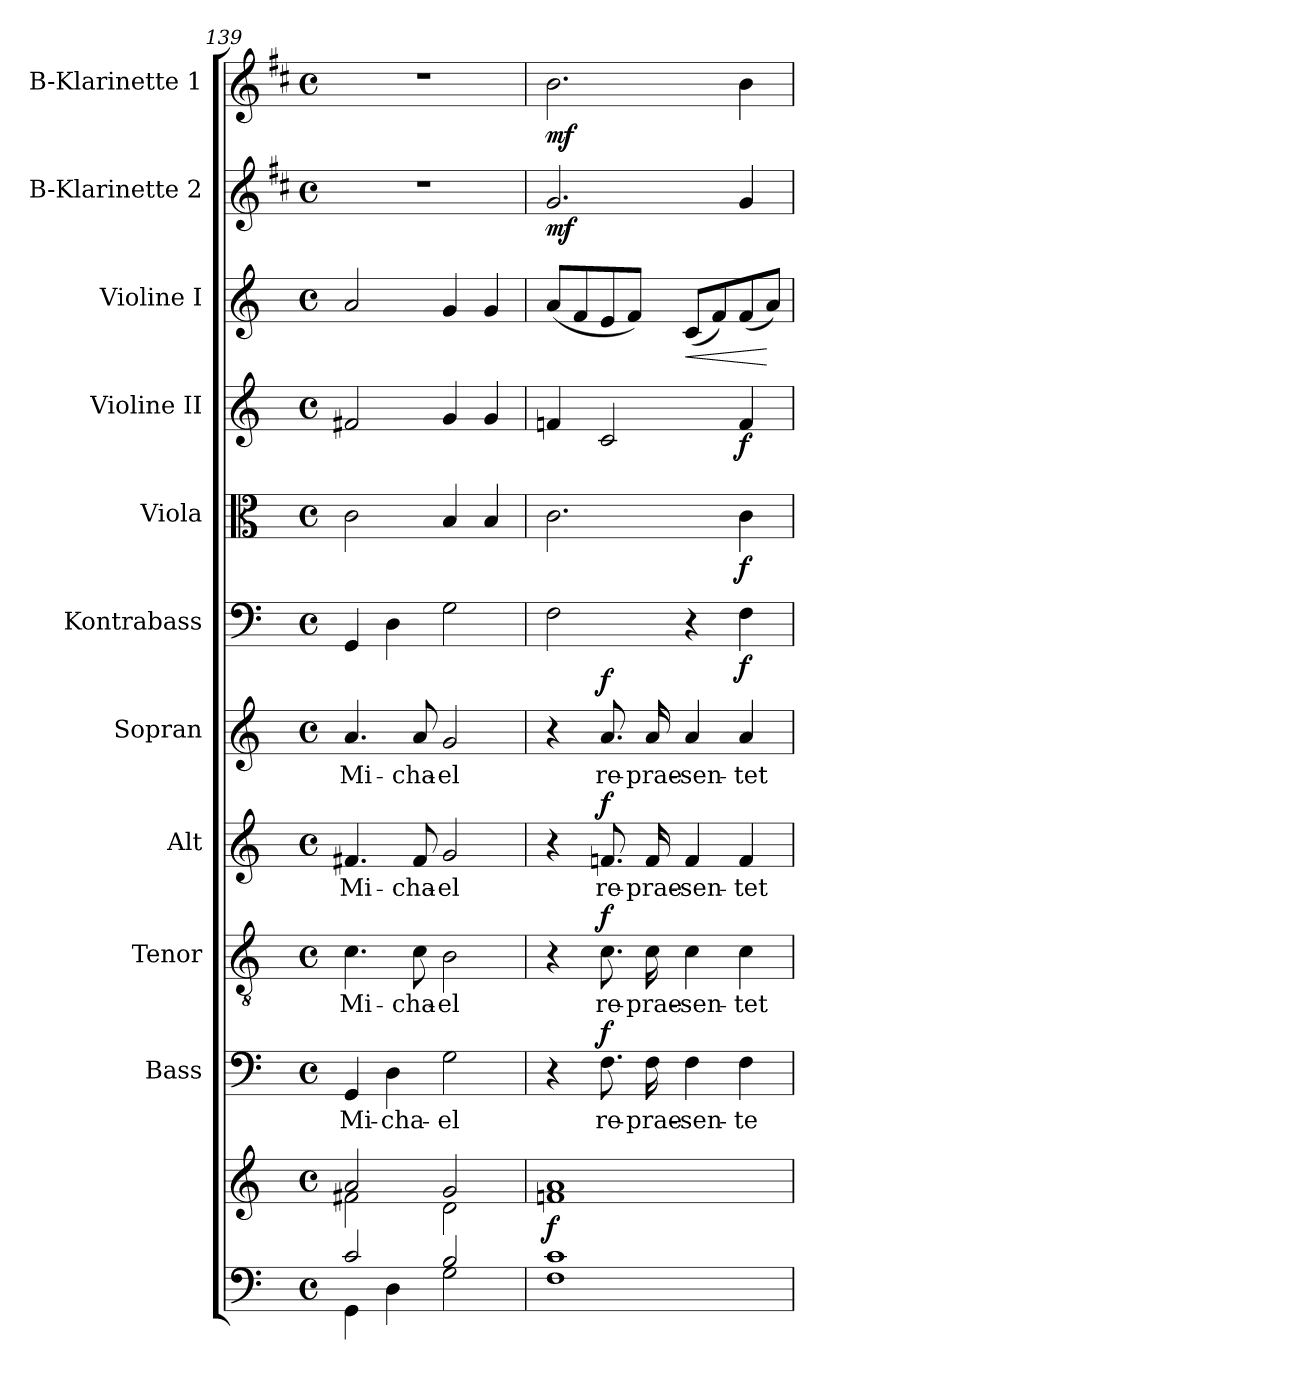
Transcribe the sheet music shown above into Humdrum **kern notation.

**kern	**kern	**dynam	**kern	**text	**dynam	**kern	**text	**dynam	**kern	**text	**dynam	**kern	**text	**dynam	**kern	**dynam	**kern	**dynam	**kern	**dynam	**kern	**dynam	**kern	**dynam	**kern	**dynam
*part11	*part11	*part11	*part10	*part10	*part10	*part9	*part9	*part9	*part8	*part8	*part8	*part7	*part7	*part7	*part6	*part6	*part5	*part5	*part4	*part4	*part3	*part3	*part2	*part2	*part1	*part1
*staff12	*staff11	*staff11/12	*staff10	*staff10	*staff10	*staff9	*staff9	*staff9	*staff8	*staff8	*staff8	*staff7	*staff7	*staff7	*staff6	*staff6	*staff5	*staff5	*staff4	*staff4	*staff3	*staff3	*staff2	*staff2	*staff1	*staff1
*	*	*	*I"Bass	*	*	*I"Tenor	*	*	*I"Alt	*	*	*I"Sopran	*	*	*I"Kontrabass	*	*I"Viola	*	*I"Violine II	*	*I"Violine I	*	*I"B-Klarinette 2	*	*I"B-Klarinette 1	*
*	*	*	*I'B.	*	*	*I'T.	*	*	*I'A.	*	*	*I'S.	*	*	*I'Kb.	*	*I'Vla.	*	*I'Vl. II	*	*I'Vl. I	*	*I'B Kl. 2	*	*I'B Kl. 1	*
!!LO:PB:g=z
*clefF4	*clefG2	*	*clefF4	*	*	*clefGv2	*	*	*clefG2	*	*	*clefG2	*	*	*clefF4	*	*clefC3	*	*clefG2	*	*clefG2	*	*clefG2	*	*clefG2	*
*	*	*	*	*	*	*	*	*	*	*	*	*	*	*	*ITrd7c12	*	*	*	*	*	*	*	*ITrd1c2	*	*ITrd1c2	*
*k[]	*k[]	*	*k[]	*	*	*k[]	*	*	*k[]	*	*	*k[]	*	*	*k[]	*	*k[]	*	*k[]	*	*k[]	*	*k[]	*	*k[]	*
*C:	*C:	*	*C:	*	*	*C:	*	*	*C:	*	*	*C:	*	*	*C:	*	*C:	*	*C:	*	*C:	*	*C:	*	*C:	*
*M4/4	*M4/4	*	*M4/4	*	*	*M4/4	*	*	*M4/4	*	*	*M4/4	*	*	*M4/4	*	*M4/4	*	*M4/4	*	*M4/4	*	*M4/4	*	*M4/4	*
*met(c)	*met(c)	*	*met(c)	*	*	*met(c)	*	*	*met(c)	*	*	*met(c)	*	*	*met(c)	*	*met(c)	*	*met(c)	*	*met(c)	*	*met(c)	*	*met(c)	*
=139	=139	=139	=139	=139	=139	=139	=139	=139	=139	=139	=139	=139	=139	=139	=139	=139	=139	=139	=139	=139	=139	=139	=139	=139	=139	=139
*^	*^	*	*	*	*	*	*	*	*	*	*	*	*	*	*	*	*	*	*	*	*	*	*	*	*	*
!	!	!	!	!	!	!LO:LY:b	!	!	!LO:LY:b	!	!	!LO:LY:b	!	!	!LO:LY:b	!	!	!	!	!	!	!	!	!	!	!	!	!
2c/	4GG\	2a/	2f#X\	.	4GG/	Mi-	.	4.c\	Mi-	.	4.f#X/	Mi-	.	4.a/	Mi-	.	4GGG/	.	2c\	.	2f#X/	.	2a/	.	1r	.	1r	.
!	!	!	!	!	!	!LO:LY:b	!	!	!	!	!	!	!	!	!	!	!	!	!	!	!	!	!	!	!	!	!	!
.	4D\	.	.	.	4D\	-cha-	.	.	.	.	.	.	.	.	.	.	4DD\	.	.	.	.	.	.	.	.	.	.	.
!	!	!	!	!	!	!	!	!	!LO:LY:b	!	!	!LO:LY:b	!	!	!LO:LY:b	!	!	!	!	!	!	!	!	!	!	!	!	!
.	.	.	.	.	.	.	.	8c\	-cha-	.	8f#/	-cha-	.	8a/	-cha-	.	.	.	.	.	.	.	.	.	.	.	.	.
!	!	!	!	!	!	!LO:LY:b	!	!	!LO:LY:b	!	!	!LO:LY:b	!	!	!LO:LY:b	!	!	!	!	!	!	!	!	!	!	!	!	!
2B/	2G\	2g/	2d\	.	2G\	-el	.	2B\	-el	.	2g/	-el	.	2g/	-el	.	2GG\	.	4B/	.	4g/	.	4g/	.	.	.	.	.
.	.	.	.	.	.	.	.	.	.	.	.	.	.	.	.	.	.	.	4B/	.	4g/	.	4g/	.	.	.	.	.
=140	=140	=140	=140	=140	=140	=140	=140	=140	=140	=140	=140	=140	=140	=140	=140	=140	=140	=140	=140	=140	=140	=140	=140	=140	=140	=140	=140	=140
!	!	!	!	!LO:DY:b	!	!	!	!	!	!	!	!	!	!	!	!	!	!	!	!	!	!	!	!	!	!LO:DY:b	!	!LO:DY:b
1c	1F	1a	1fn	f	4r	.	.	4r	.	.	4r	.	.	4r	.	.	2FF\	.	2.c\	.	4fn/	.	(<8a/L	.	2.f/	mf	2.a\	mf
.	.	.	.	.	.	.	.	.	.	.	.	.	.	.	.	.	.	.	.	.	.	.	8f/	.	.	.	.	.
!	!	!	!	!	!	!LO:LY:b	!LO:DY:a	!	!LO:LY:b	!LO:DY:a	!	!LO:LY:b	!LO:DY:a	!	!LO:LY:b	!LO:DY:a	!	!	!	!	!	!	!	!	!	!	!	!
.	.	.	.	.	8.F\	re-	f	8.c\	re-	f	8.fn/	re-	f	8.a/	re-	f	.	.	.	.	2c/	.	8e/	.	.	.	.	.
.	.	.	.	.	.	.	.	.	.	.	.	.	.	.	.	.	.	.	.	.	.	.	8f/J)	.	.	.	.	.
!	!	!	!	!	!	!LO:LY:b	!	!	!LO:LY:b	!	!	!LO:LY:b	!	!	!LO:LY:b	!	!	!	!	!	!	!	!	!	!	!	!	!
.	.	.	.	.	16F\	-prae-	.	16c\	-prae-	.	16f/	-prae-	.	16a/	-prae-	.	.	.	.	.	.	.	.	.	.	.	.	.
!	!	!	!	!	!	!LO:LY:b	!	!	!LO:LY:b	!	!	!LO:LY:b	!	!	!LO:LY:b	!	!	!	!	!	!	!	!	!LO:HP:b	!	!	!	!
.	.	.	.	.	4F\	-sen-	.	4c\	-sen-	.	4f/	-sen-	.	4a/	-sen-	.	4r	.	.	.	.	.	(<8c/L	<	.	.	.	.
.	.	.	.	.	.	.	.	.	.	.	.	.	.	.	.	.	.	.	.	.	.	.	8f/)	.	.	.	.	.
!	!	!	!	!	!	!LO:LY:b	!	!	!LO:LY:b	!	!	!LO:LY:b	!	!	!LO:LY:b	!	!	!LO:DY:b	!	!LO:DY:b	!	!LO:DY:b	!	!	!	!	!	!
.	.	.	.	.	4F\	-te	.	4c\	-tet	.	4f/	-tet	.	4a/	-tet	.	4FF\	f	4c\	f	4f/	f	(<8f/	.	4f/	.	4a\	.
.	.	.	.	.	.	.	.	.	.	.	.	.	.	.	.	.	.	.	.	.	.	.	8a/J)	[	.	.	.	.
*v	*v	*	*	*	*	*	*	*	*	*	*	*	*	*	*	*	*	*	*	*	*	*	*	*	*	*	*	*
*	*v	*v	*	*	*	*	*	*	*	*	*	*	*	*	*	*	*	*	*	*	*	*	*	*	*	*	*
=	=	=	=	=	=	=	=	=	=	=	=	=	=	=	=	=	=	=	=	=	=	=	=	=	=	=
*-	*-	*-	*-	*-	*-	*-	*-	*-	*-	*-	*-	*-	*-	*-	*-	*-	*-	*-	*-	*-	*-	*-	*-	*-	*-	*-
